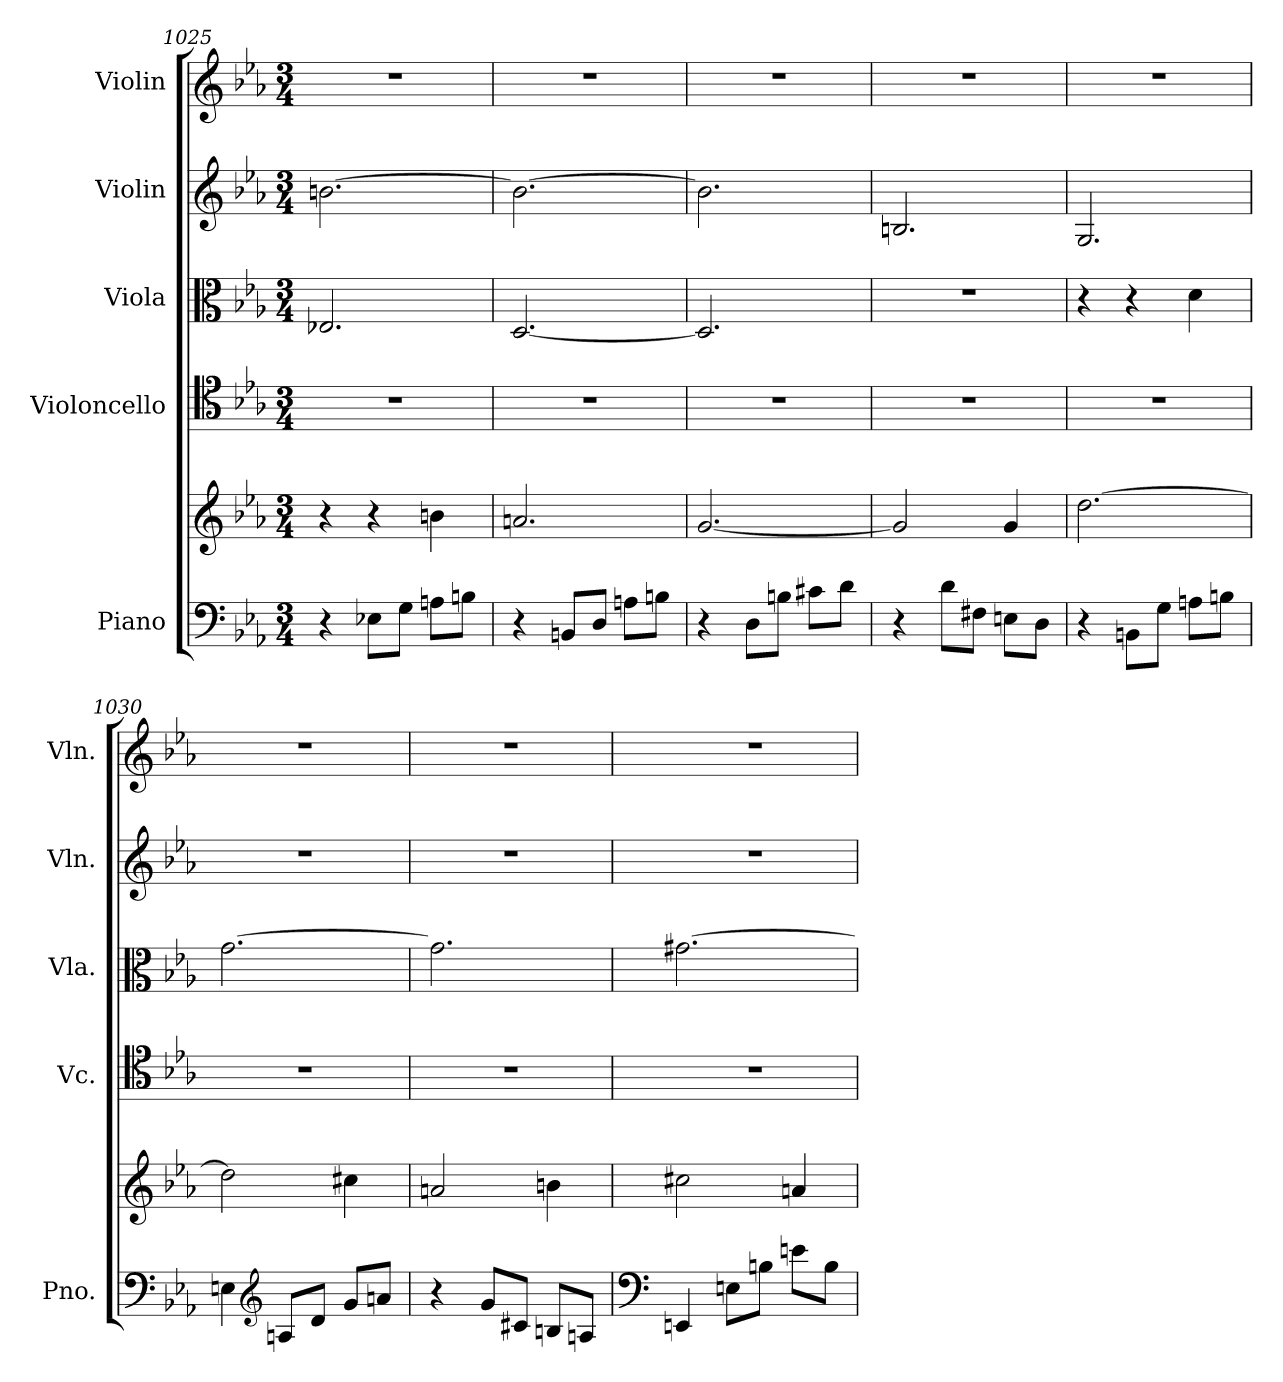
**kern	**kern	**kern	**kern	**kern	**kern
*part5	*part5	*part4	*part3	*part2	*part1
*staff6	*staff5	*staff4	*staff3	*staff2	*staff1
*I"Piano	*	*I"Violoncello	*I"Viola	*I"Violin	*I"Violin
*I'Pno.	*	*I'Vc.	*I'Vla.	*I'Vln.	*I'Vln.
*clefF4	*clefG2	*clefC4	*clefC3	*clefG2	*clefG2
*k[b-e-a-]	*k[b-e-a-]	*k[b-e-a-]	*k[b-e-a-]	*k[b-e-a-]	*k[b-e-a-]
*M3/4	*M3/4	*M3/4	*M3/4	*M3/4	*M3/4
=1025	=1025	=1025	=1025	=1025	=1025
4r	4r	2.r	2.E-X/	[2.bn\	2.r
8E-X\L	4r	.	.	.	.
8G\J	.	.	.	.	.
8An\L	4bn\	.	.	.	.
8Bn\J	.	.	.	.	.
!!LO:LB:g=z
=1026	=1026	=1026	=1026	=1026	=1026
4r	2.an/	2.r	[2.D/	2.b\_	2.r
8BBn/L	.	.	.	.	.
8D/J	.	.	.	.	.
8An\L	.	.	.	.	.
8Bn\J	.	.	.	.	.
=1027	=1027	=1027	=1027	=1027	=1027
4r	[2.g/	2.r	2.D/]	2.b\]	2.r
8D\L	.	.	.	.	.
8Bn\J	.	.	.	.	.
8c#X\L	.	.	.	.	.
8d\J	.	.	.	.	.
=1028	=1028	=1028	=1028	=1028	=1028
4r	2g/]	2.r	2.r	2.Bn/	2.r
8d\L	.	.	.	.	.
8F#X\J	.	.	.	.	.
8En\L	4g/	.	.	.	.
8D\J	.	.	.	.	.
=1029	=1029	=1029	=1029	=1029	=1029
4r	[2.dd\	2.r	4r	2.G/	2.r
8BBn\L	.	.	4r	.	.
8G\J	.	.	.	.	.
8An\L	.	.	4d\	.	.
8Bn\J	.	.	.	.	.
=1030	=1030	=1030	=1030	=1030	=1030
4En\	2dd\]	2.r	[2.g\	2.r	2.r
*clefG2	*	*	*	*	*
8An/L	.	.	.	.	.
8d/J	.	.	.	.	.
8g/L	4cc#X\	.	.	.	.
8an/J	.	.	.	.	.
!!LO:PB:g=z
=1031	=1031	=1031	=1031	=1031	=1031
4r	2an/	2.r	2.g\]	2.r	2.r
8g/L	.	.	.	.	.
8c#X/J	.	.	.	.	.
8Bn/L	4bn\	.	.	.	.
8An/J	.	.	.	.	.
=1032	=1032	=1032	=1032	=1032	=1032
*clefF4	*	*	*	*	*
4EEn/	2cc#X\	2.r	[2.g#X\	2.r	2.r
8En\L	.	.	.	.	.
8Bn\J	.	.	.	.	.
8en\L	4an/	.	.	.	.
8B\J	.	.	.	.	.
=	=	=	=	=	=
*-	*-	*-	*-	*-	*-
